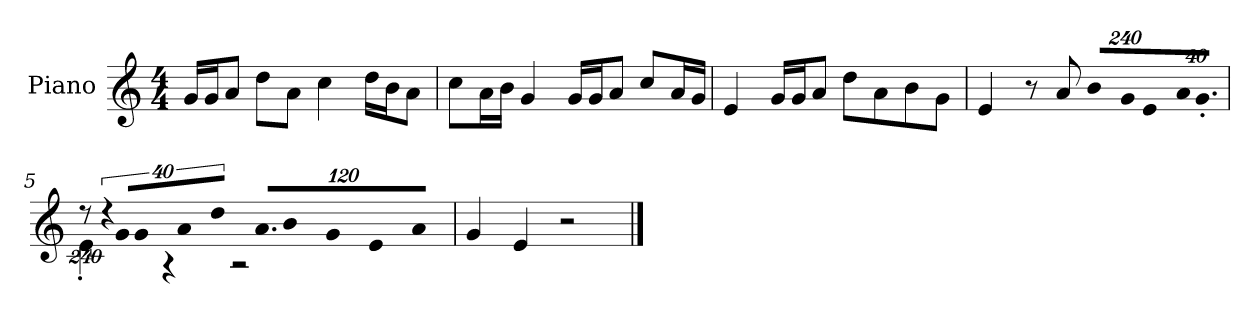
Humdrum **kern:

**kern
*part1
*staff1
*I"Piano
*I'P-no
*clefG2
*k[]
*M4/4
*MM90
=1
16g/LL
16g/J
8a/J
8dd\L
8a\J
4cc\
16dd\LL
16b\J
8a\J
=2
8cc\L
16a\L
16b\JJ
4g/
16g/LL
16g/J
8a/J
8cc/L
16a/L
16g/JJ
=3
4e/
16g/LL
16g/J
8a/J
8dd\L
8a\
8b\
8g\J
=4
4e/
8r
8a/
*Xbrackettup
!LO:N:vis=8
960%137b/L
!LO:N:vis=16
1920%137g/K
!LO:N:vis=8
960%137e/
!LO:N:vis=32
640%23a/KL
!LO:N:vis=16.
960%103g'/JJ
!!LO:LB:g=z
=5
*brackettup
!LO:N:vis=16
*^
1920%137r	4e'\
!LO:N:vis=32	!
640%23r	.
!LO:N:vis=32	!
640%23g/KLL	.
!LO:N:vis=16	!
1920%137g/J	.
!LO:N:vis=8	!
960%137a/	.
.	4r
!LO:N:vis=8	!
960%137dd/J	.
*Xbrackettup	*
!LO:N:vis=16.	!
960%103a/LL	2r
!LO:N:vis=32	!
640%23b/K	.
!LO:N:vis=16	!
1920%137g/J	.
!LO:N:vis=8	!
960%137e/	.
!LO:N:vis=8	!
960%137a/J	.
*v	*v
=6
4g/
4e/
2r
==
*-
